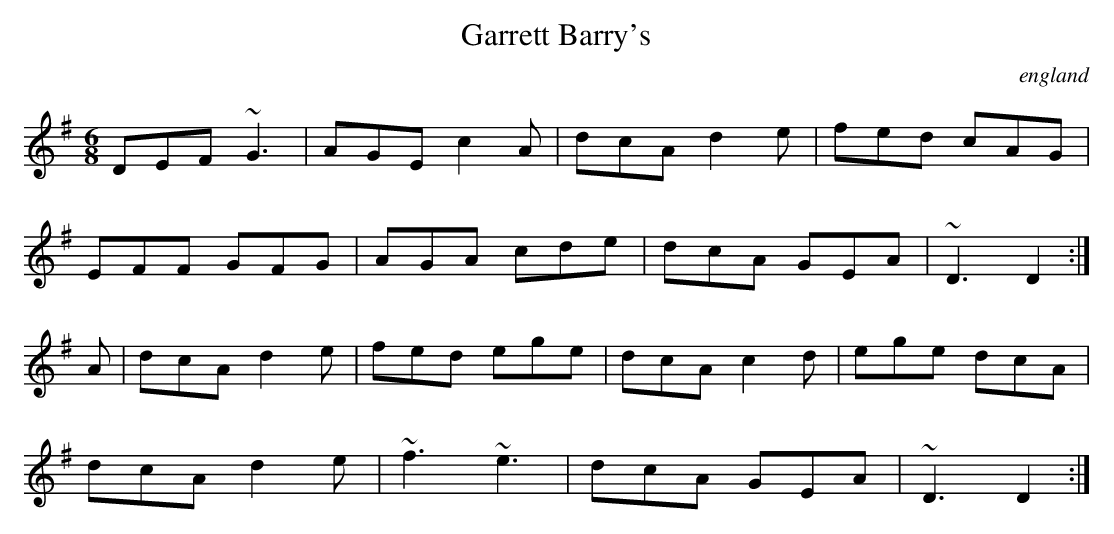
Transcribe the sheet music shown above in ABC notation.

X:1
T:Garrett Barry's
O:england
M:6/8
L:1/8
K:DMix
DEF ~G3|AGE c2A|dcA d2e|fed cAG|
EFF GFG|AGA cde|dcA GEA|~D3 D2:|
A|dcA d2e|fed ege|dcA c2d|ege dcA|
dcA d2e|~f3 ~e3|dcA GEA|~D3 D2:|
